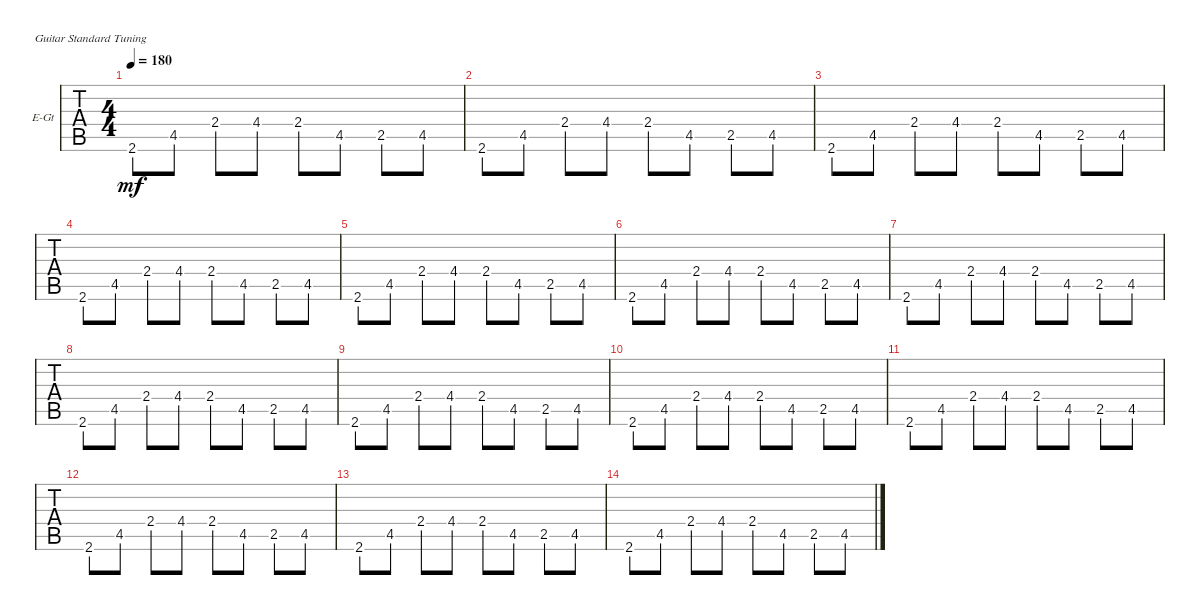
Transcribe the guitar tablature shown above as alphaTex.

\defaultSystemsLayout 4
\bracketExtendMode groupsimilarinstruments
\firstSystemTrackNameOrientation horizontal
\otherSystemsTrackNameOrientation horizontal
\track ("Bass" "E-Gt") {instrument electricguitarclean}
\staff {tabs}
\tuning (E4 B3 G3 D3 A2 E2)
\ts (4 4)
\tempo 180
\clef g2
\ks f#minor
2.6.8{dy mf} 4.5.8 2.4.8 4.4.8 2.4.8 4.5.8 2.5.8 4.5.8 |
2.6.8 4.5.8 2.4.8 4.4.8 2.4.8 4.5.8 2.5.8 4.5.8 |
2.6.8 4.5.8 2.4.8 4.4.8 2.4.8 4.5.8 2.5.8 4.5.8 |
2.6.8 4.5.8 2.4.8 4.4.8 2.4.8 4.5.8 2.5.8 4.5.8 |
2.6.8 4.5.8 2.4.8 4.4.8 2.4.8 4.5.8 2.5.8 4.5.8 |
2.6.8 4.5.8 2.4.8 4.4.8 2.4.8 4.5.8 2.5.8 4.5.8 |
2.6.8 4.5.8 2.4.8 4.4.8 2.4.8 4.5.8 2.5.8 4.5.8 |
2.6.8 4.5.8 2.4.8 4.4.8 2.4.8 4.5.8 2.5.8 4.5.8 |
2.6.8 4.5.8 2.4.8 4.4.8 2.4.8 4.5.8 2.5.8 4.5.8 |
2.6.8 4.5.8 2.4.8 4.4.8 2.4.8 4.5.8 2.5.8 4.5.8 |
2.6.8 4.5.8 2.4.8 4.4.8 2.4.8 4.5.8 2.5.8 4.5.8 |
2.6.8 4.5.8 2.4.8 4.4.8 2.4.8 4.5.8 2.5.8 4.5.8 |
2.6.8 4.5.8 2.4.8 4.4.8 2.4.8 4.5.8 2.5.8 4.5.8 |
2.6.8 4.5.8 2.4.8 4.4.8 2.4.8 4.5.8 2.5.8 4.5.8
